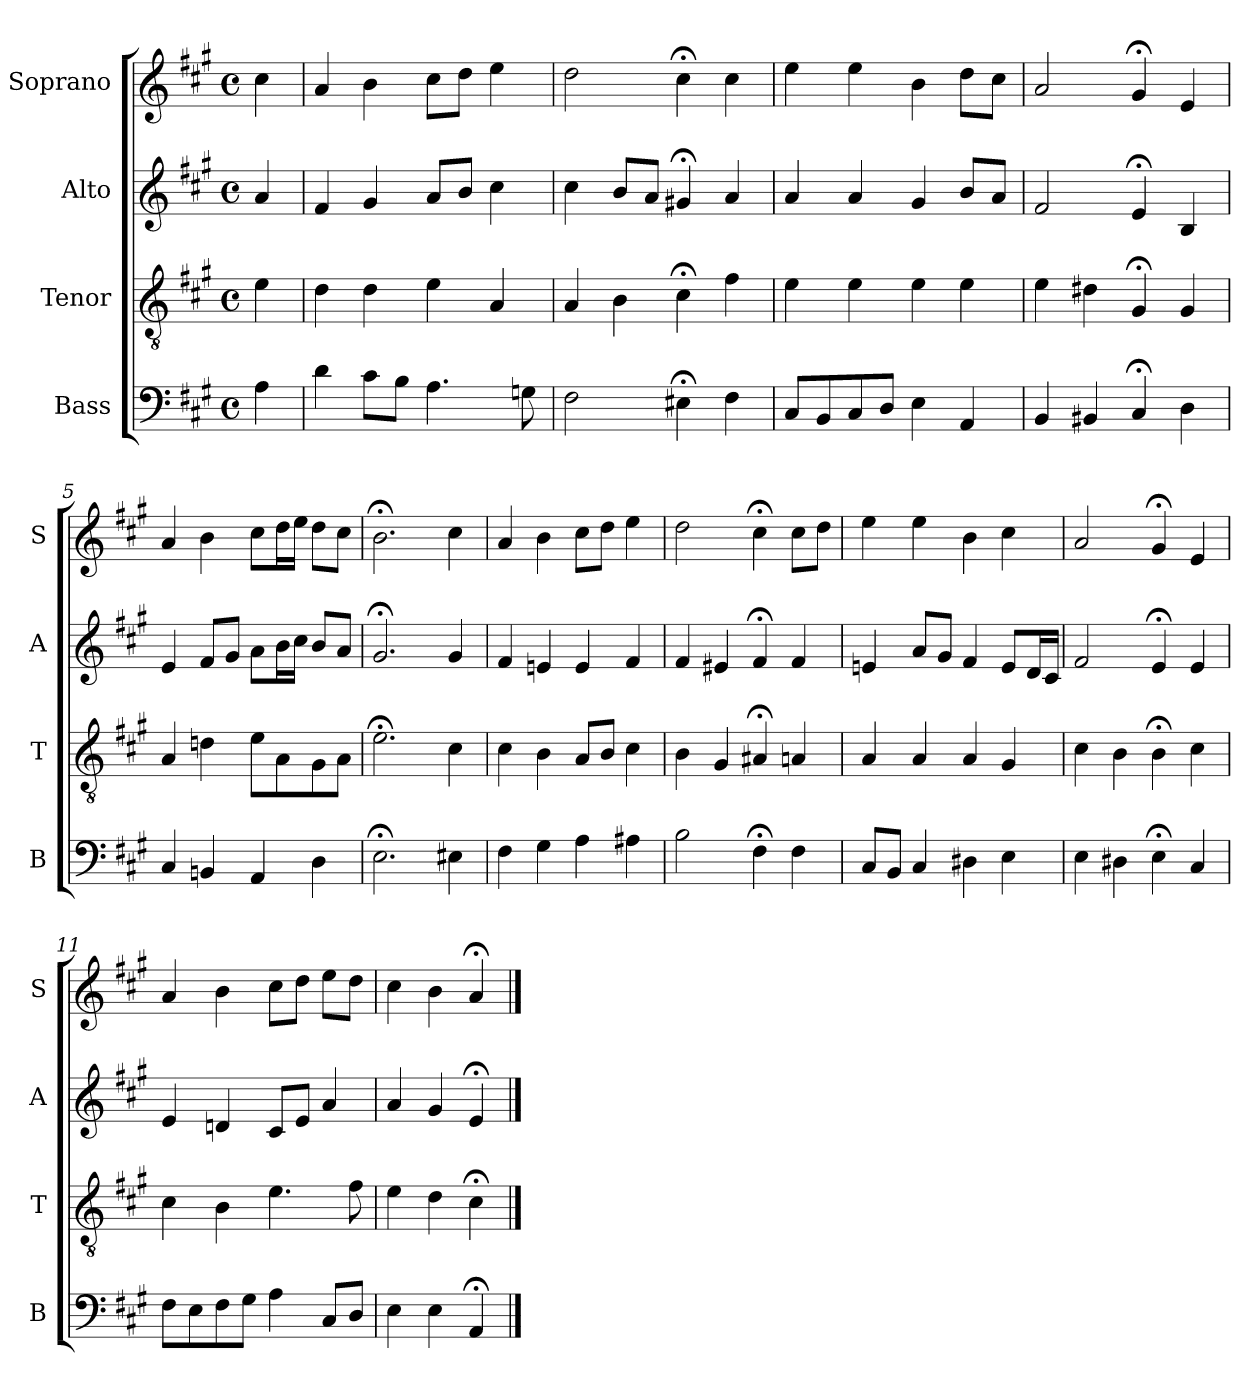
**kern	**kern	**kern	**kern
*part4	*part3	*part2	*part1
*staff4	*staff3	*staff2	*staff1
*I"Bass	*I"Tenor	*I"Alto	*I"Soprano
*I'B	*I'T	*I'A	*I'S
*clefF4	*clefGv2	*clefG2	*clefG2
*k[f#c#g#]	*k[f#c#g#]	*k[f#c#g#]	*k[f#c#g#]
*A:	*A:	*A:	*A:
*M4/4	*M4/4	*M4/4	*M4/4
*met(c)	*met(c)	*met(c)	*met(c)
*MM100	*MM100	*MM100	*MM100
=	=	=	=
4A	4e	4a	4cc#
=1	=1	=1	=1
4d	4d	4f#	4a
8c#L	4d	4g#	4b
8BJ	.	.	.
4.A	4e	8aL	8cc#L
.	.	8bJ	8ddJ
.	4A	4cc#	4ee
8Gn	.	.	.
=2	=2	=2	=2
2F#	4A	4cc#	2dd
.	4B	8bL	.
.	.	8aJ	.
4E#X;<	4c#;<	4g#X;<	4cc#;<
4F#	4f#	4a	4cc#
=3	=3	=3	=3
8C#L	4e	4a	4ee
8BB	.	.	.
8C#	4e	4a	4ee
8DJ	.	.	.
4E	4e	4g#	4b
4AA	4e	8bL	8ddL
.	.	8aJ	8cc#J
=4	=4	=4	=4
4BB	4e	2f#	2a
4BB#X	4d#X	.	.
4C#;<	4G#;<i	4e;<	4g#;<
4D	4G#i	4Bi	4e
=5	=5	=5	=5
4C#	4Ai	4ei	4a
4BBn	4dn	8f#L	4b
.	.	8g#J	.
4AA	8eL	8aL	8cc#L
.	8A	16bL	16ddL
.	.	16cc#JJ	16eeJJ
4D	8G#	8bL	8ddL
.	8AJ	8aJ	8cc#J
=6	=6	=6	=6
2.E;<	2.e;<	2.g#;<	2.b;<
4E#X	4c#	4g#	4cc#
=7	=7	=7	=7
4F#	4c#	4f#	4a
4G#	4B	4en	4b
4A	8AL	4e	8cc#L
.	8BJ	.	8ddJ
4A#X	4c#	4f#	4ee
=8	=8	=8	=8
2B	4B	4f#	2dd
.	4G#	4e#X	.
4F#;<	4A#X;<	4f#;<	4cc#;<
4F#	4An	4f#	8cc#L
.	.	.	8ddJ
=9	=9	=9	=9
8C#L	4A	4en	4ee
8BBJ	.	.	.
4C#	4A	8aL	4ee
.	.	8g#J	.
4D#X	4A	4f#	4b
4E	4G#	8eL	4cc#
.	.	16dL	.
.	.	16c#JJ	.
=10	=10	=10	=10
4E	4c#	2f#	2a
4D#X	4B	.	.
4E;<	4B;<	4e;<	4g#;<
4C#	4c#	4e	4e
=11	=11	=11	=11
8F#L	4c#	4e	4a
8E	.	.	.
8F#	4Bi	4dn	4b
8G#iJ	.	.	.
4Ai	4.ei	8c#L	8cc#L
.	.	8eJ	8ddJ
8C#L	.	4a	8eeL
8DJ	8f#	.	8ddJ
=12	=12	=12	=12
4E	4e	4a	4cc#
4E	4d	4g#	4b
4AA;<	4c#;<	4e;<	4a;<
==	==	==	==
*-	*-	*-	*-
